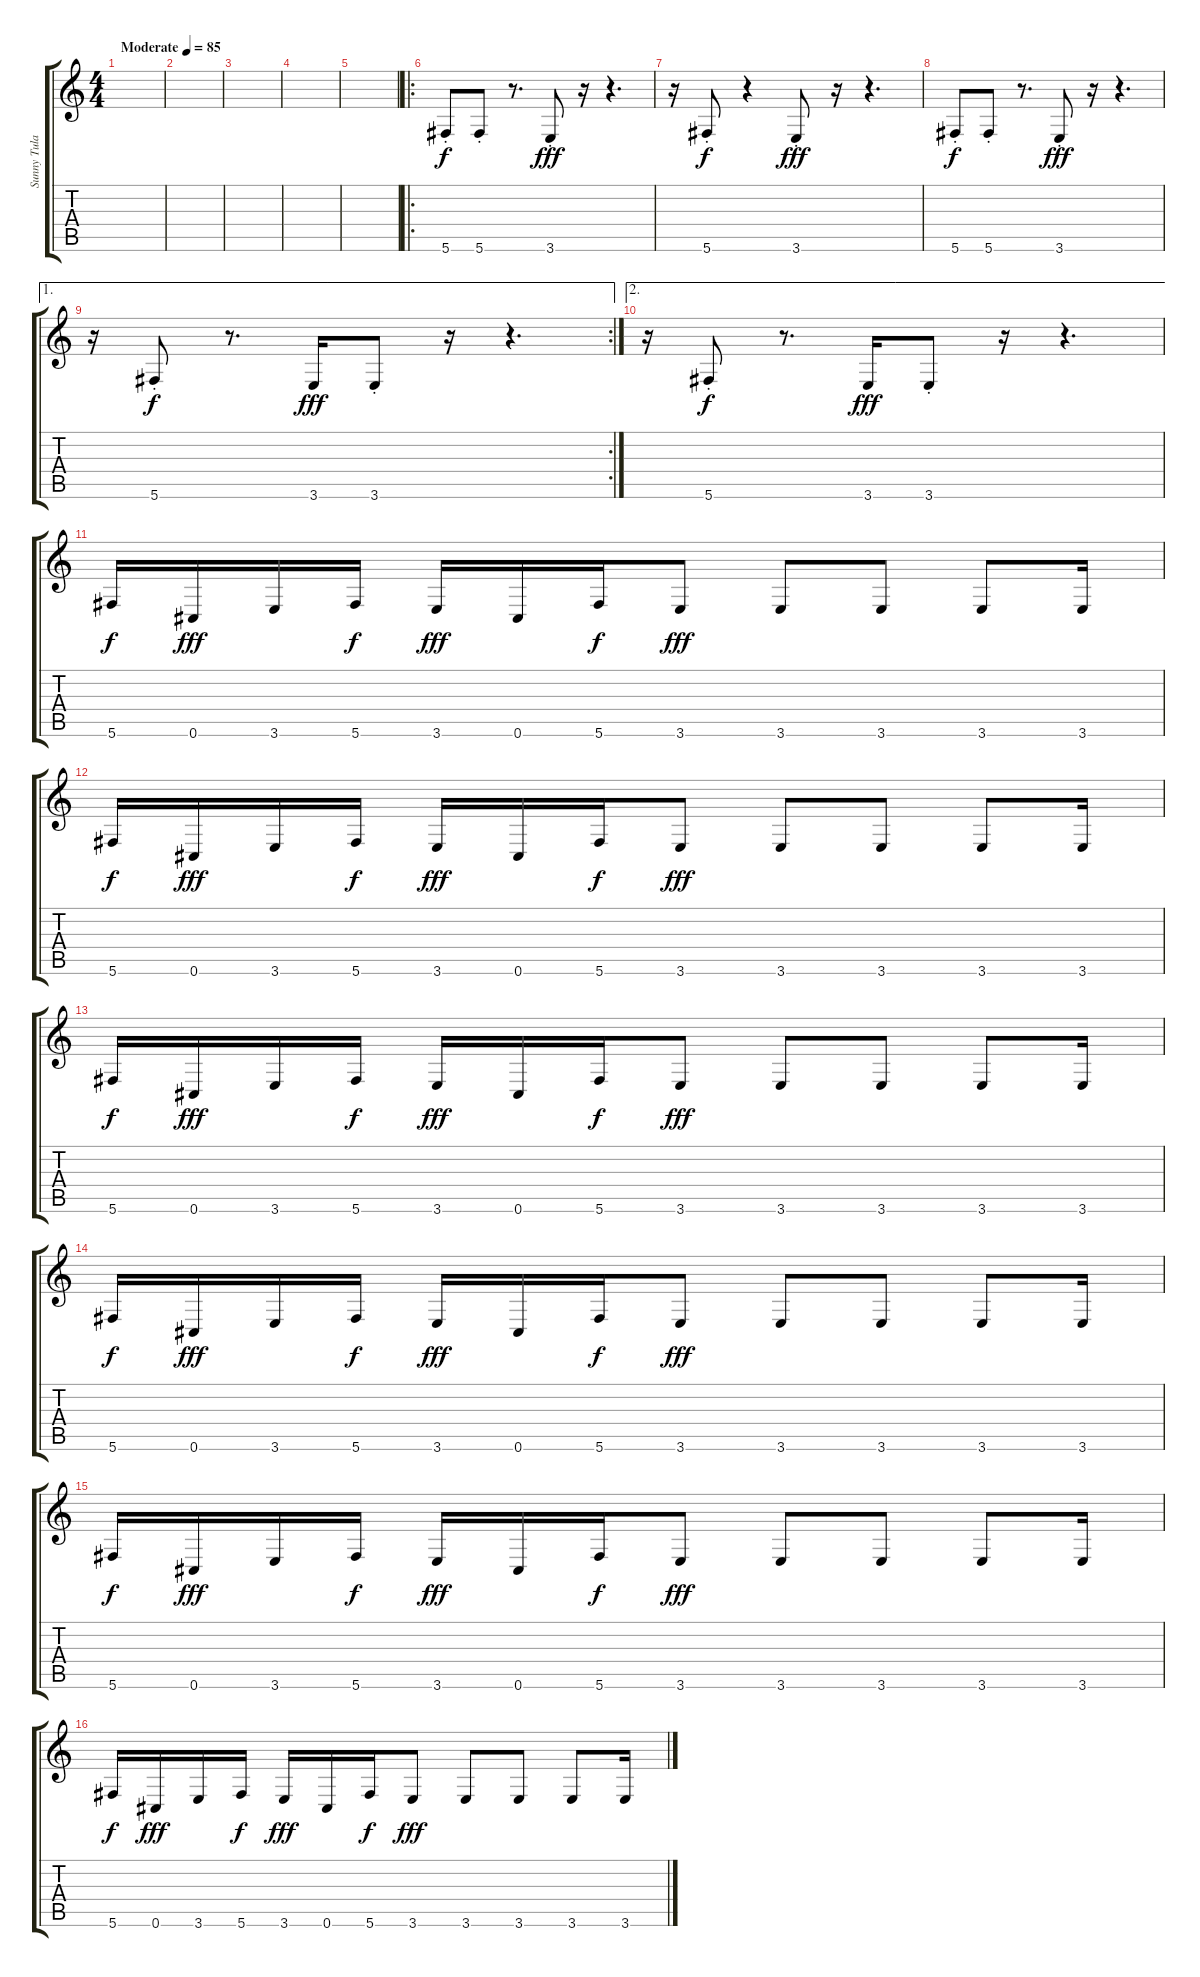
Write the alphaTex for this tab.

\track ("Sunny Tuladhar - Lead Guitar" "Sunny Tula") {instrument distortionguitar}
\staff {score tabs}
\tuning (Db4 Ab3 E3 B2 Gb2 Db2) {hide}
\ts (4 4)
\tempo (85 "Moderate")
\clef g2
\ks c
|
|
|
|
|
\ro
5.6{st}.8 5.6{st}.8 r.8{d} 3.6{st}.8{dy fff} r.16 r.4{d} |
r.16 5.6{st}.8{dy f} r.4 3.6{st}.8{dy fff} r.16 r.4{d} |
5.6{st}.8{dy f} 5.6{st}.8 r.8{d} 3.6{st}.8{dy fff} r.16 r.4{d} |
\ae 1
\rc 2
r.16 5.6{st}.8{dy f} r.8{d} 3.6.16{dy fff} 3.6{st}.8 r.16 r.4{d} |
\ae 2
r.16 5.6{st}.8{dy f} r.8{d} 3.6.16{dy fff} 3.6{st}.8 r.16 r.4{d} |
5.6.16{dy f} 0.6.16{dy fff} 3.6.16 5.6.16{dy f} 3.6.16{dy fff} 0.6.16 5.6.16{dy f} 3.6.8{dy fff} 3.6.8 3.6.8 3.6.8 3.6.16 |
5.6.16{dy f} 0.6.16{dy fff} 3.6.16 5.6.16{dy f} 3.6.16{dy fff} 0.6.16 5.6.16{dy f} 3.6.8{dy fff} 3.6.8 3.6.8 3.6.8 3.6.16 |
5.6.16{dy f} 0.6.16{dy fff} 3.6.16 5.6.16{dy f} 3.6.16{dy fff} 0.6.16 5.6.16{dy f} 3.6.8{dy fff} 3.6.8 3.6.8 3.6.8 3.6.16 |
5.6.16{dy f} 0.6.16{dy fff} 3.6.16 5.6.16{dy f} 3.6.16{dy fff} 0.6.16 5.6.16{dy f} 3.6.8{dy fff} 3.6.8 3.6.8 3.6.8 3.6.16 |
5.6.16{dy f balance 5} 0.6.16{dy fff} 3.6.16 5.6.16{dy f} 3.6.16{dy fff} 0.6.16 5.6.16{dy f} 3.6.8{dy fff} 3.6.8 3.6.8 3.6.8 3.6.16 |
5.6.16{dy f} 0.6.16{dy fff} 3.6.16 5.6.16{dy f} 3.6.16{dy fff} 0.6.16 5.6.16{dy f} 3.6.8{dy fff} 3.6.8 3.6.8 3.6.8 3.6.16
